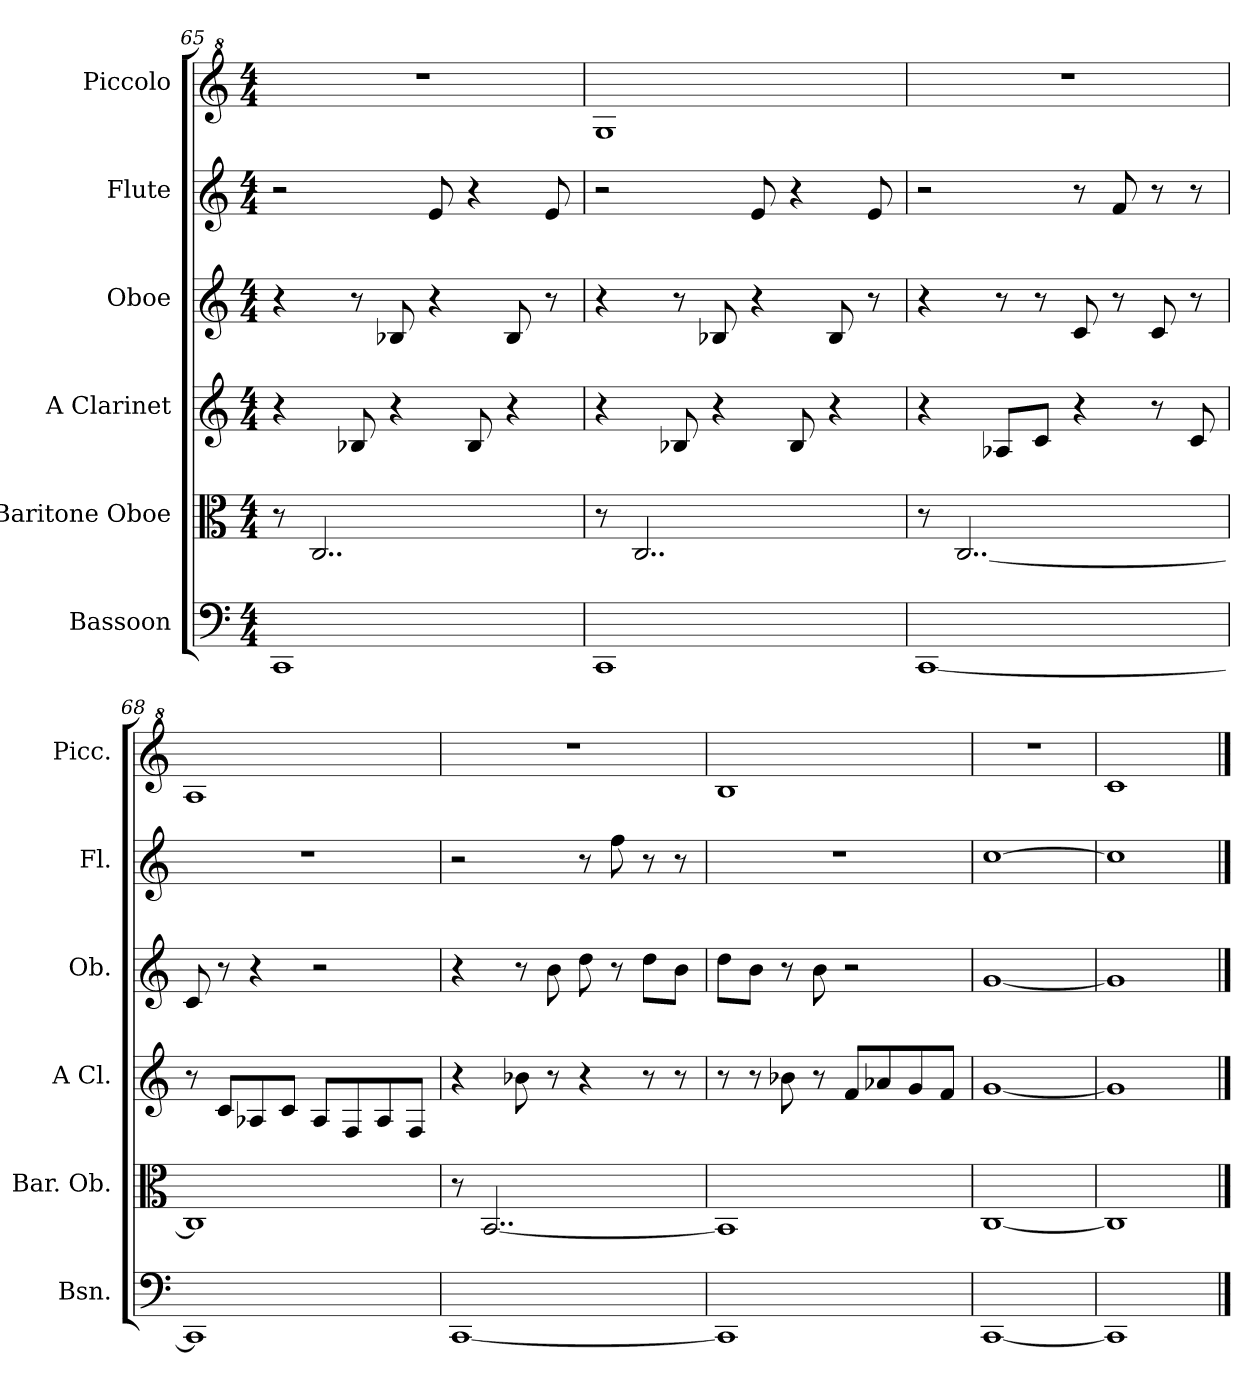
**kern	**kern	**kern	**kern	**kern	**kern
*part6	*part5	*part4	*part3	*part2	*part1
*staff6	*staff5	*staff4	*staff3	*staff2	*staff1
*I"Bassoon	*I"Baritone Oboe	*I"A Clarinet	*I"Oboe	*I"Flute	*I"Piccolo
*I'Bsn.	*I'Bar. Ob.	*I'A Cl.	*I'Ob.	*I'Fl.	*I'Picc.
*clefF4	*clefC3	*clefG2	*clefG2	*clefG2	*clefG^2
*	*	*ITrd2c3	*	*	*ITrd-7c-12
*k[]	*k[]	*k[f#c#g#]	*k[]	*k[]	*k[]
*M4/4	*M4/4	*M4/4	*M4/4	*M4/4	*M4/4
=65	=65	=65	=65	=65	=65
1CC	8r	4r	4r	2r	1r
.	2..C/	.	.	.	.
.	.	8Gn/	8r	.	.
.	.	4r	8B-X/	.	.
.	.	.	4r	8e/	.
.	.	8G/	.	4r	.
.	.	4r	8B-/	.	.
.	.	.	8r	8e/	.
=66	=66	=66	=66	=66	=66
1CC	8r	4r	4r	2r	1gg
.	2..C/	.	.	.	.
.	.	8Gn/	8r	.	.
.	.	4r	8B-X/	.	.
.	.	.	4r	8e/	.
.	.	8G/	.	4r	.
.	.	4r	8B-/	.	.
.	.	.	8r	8e/	.
!!LO:PB:g=z
=67	=67	=67	=67	=67	=67
[1CC	8r	4r	4r	2r	1r
.	[2..C/	.	.	.	.
.	.	8Fn/L	8r	.	.
.	.	8A/J	8r	.	.
.	.	4r	8c/	8r	.
.	.	.	8r	8f/	.
.	.	8r	8c/	8r	.
.	.	8A/	8r	8r	.
=68	=68	=68	=68	=68	=68
1CC]	1C]	8r	8c/	1r	1aa
.	.	8A/L	8r	.	.
.	.	8Fn/	4r	.	.
.	.	8A/J	.	.	.
.	.	8F/L	2r	.	.
.	.	8D/	.	.	.
.	.	8F/	.	.	.
.	.	8D/J	.	.	.
=69	=69	=69	=69	=69	=69
[1CC	8r	4r	4r	2r	1r
.	[2..BB/	.	.	.	.
.	.	8gn\	8r	.	.
.	.	8r	8b\	.	.
.	.	4r	8dd\	8r	.
.	.	.	8r	8ff\	.
.	.	8r	8dd\L	8r	.
.	.	8r	8b\J	8r	.
=70	=70	=70	=70	=70	=70
1CC]	1BB]	8r	8dd\L	1r	1bb
.	.	8r	8b\J	.	.
.	.	8gn\	8r	.	.
.	.	8r	8b\	.	.
.	.	8d/L	2r	.	.
.	.	8fn/	.	.	.
.	.	8e/	.	.	.
.	.	8d/J	.	.	.
=71	=71	=71	=71	=71	=71
[1CC	[1C	[1e	[1g	[1cc	1r
!!LO:LB:g=z
=72	=72	=72	=72	=72	=72
1CC]	1C]	1e]	1g]	1cc]	1ccc
==	==	==	==	==	==
*-	*-	*-	*-	*-	*-
